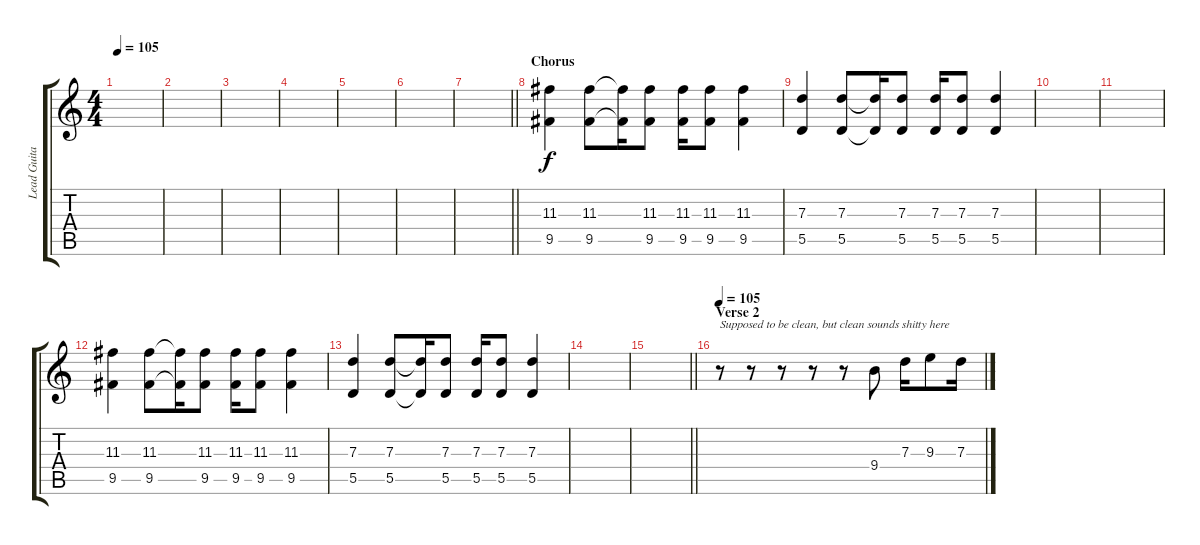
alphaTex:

\track ("Lead Guitar" "Lead Guita") {instrument electricguitarclean}
\staff {score tabs}
\tuning (E4 B3 G3 D3 A2 B1) {hide}
\ts (4 4)
\tempo 105
\clef g2
\ks c
|
|
|
|
|
|
\barLineRight lightlight
|
\section ("" "Chorus")
(11.3 9.5).4{volume 8 balance 8 instrument distortionguitar} (11.3 9.5).8 (11.3{t} 9.5{t}).16 (11.3 9.5).8 (11.3 9.5).16 (11.3 9.5).8 (11.3 9.5).4 |
(7.3 5.5).4 (7.3 5.5).8 (7.3{t} 5.5{t}).16 (7.3 5.5).8 (7.3 5.5).16 (7.3 5.5).8 (7.3 5.5).4 |
|
|
(11.3 9.5).4 (11.3 9.5).8 (11.3{t} 9.5{t}).16 (11.3 9.5).8 (11.3 9.5).16 (11.3 9.5).8 (11.3 9.5).4 |
(7.3 5.5).4 (7.3 5.5).8 (7.3{t} 5.5{t}).16 (7.3 5.5).8 (7.3 5.5).16 (7.3 5.5).8 (7.3 5.5).4 |
|
\barLineRight lightlight
|
\section ("" "Verse 2")
\tempo 105
r.8{txt "Supposed to be clean, but clean sounds shitty here" volume 12} r.8 r.8 r.8 r.8 9.4.8 7.3.16 9.3.8 7.3.16
